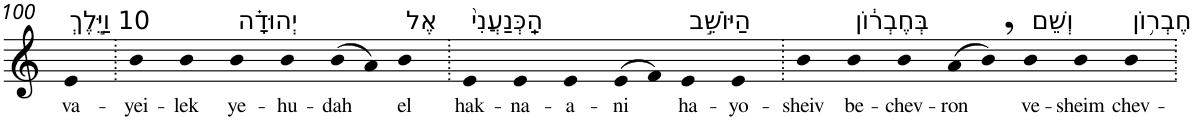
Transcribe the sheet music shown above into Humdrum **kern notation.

**kern	**text
*part1	*part1
*staff1	*staff1
*I"Piano	*
*I'Pno	*
!!LO:PB:g=z
*clefG2	*
*k[]	*
=100	=100
!LO:TX:a:t=10 וַיֵּ֣לֶךְ	!
!	!LO:LY:b
4e	va-
=101.	=101.
!	!LO:LY:b
4b	-yei-
!	!LO:LY:b
4b	-lek
!LO:TX:a:t=יְהוּדָ֗ה	!
!	!LO:LY:b
4b	ye-
!	!LO:LY:b
4b	-hu-
!	!LO:LY:b
(>8b	-dah
8a)	.
!LO:TX:a:t=אֶל	!
!	!LO:LY:b
4b	el
=102.	=102.
!LO:TX:a:t=הַֽכְּנַעֲנִי֙	!
!	!LO:LY:b
4e	hak-
!	!LO:LY:b
4e	-na-
!	!LO:LY:b
4e	-a-
!	!LO:LY:b
(>8e	-ni
8f)	.
!LO:TX:a:t=הַיּוֹשֵׁ֣ב	!
!	!LO:LY:b
4e	ha-
!	!LO:LY:b
4e	-yo-
=103.	=103.
!	!LO:LY:b
4b	-sheiv
!LO:TX:a:t=בְּחֶבְר֔וֹן	!
!	!LO:LY:b
4b	be-
!	!LO:LY:b
4b	-chev-
!	!LO:LY:b
(>8a	-ron
8b,)	.
!LO:TX:a:t=וְשֵׁם	!
!	!LO:LY:b
4b	ve-
!	!LO:LY:b
4b	-sheim
!LO:TX:a:t=חֶבְר֥וֹן	!
!	!LO:LY:b
4b	chev-
=.	=.
*-	*-
